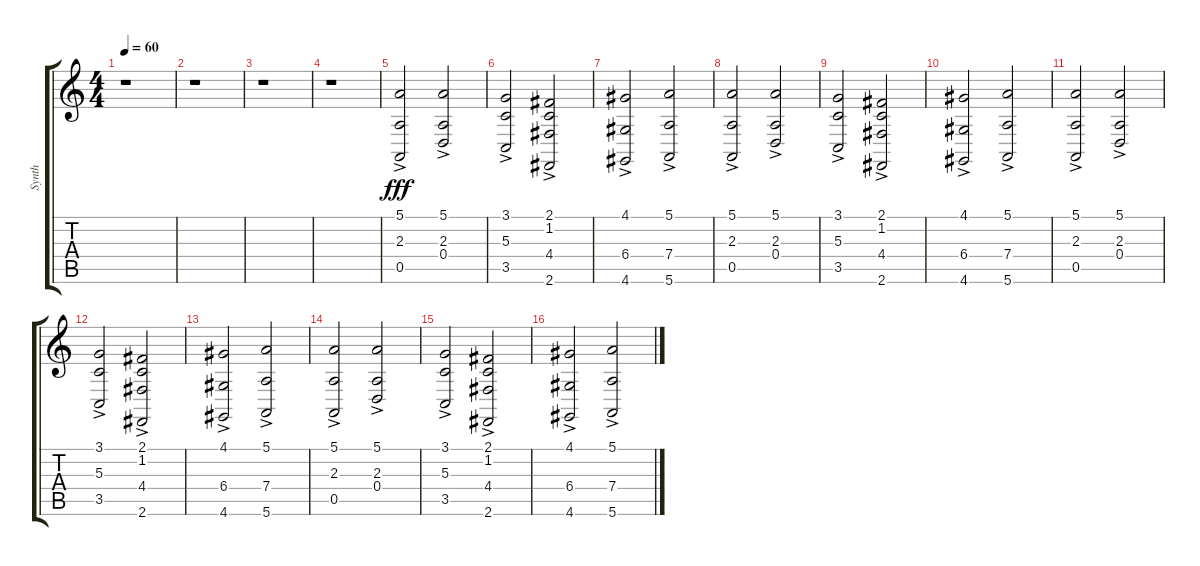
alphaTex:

\track ("Synth" "Synth") {instrument pad7halo}
\staff {score tabs}
\tuning (E4 B3 G3 D3 A2 E2) {hide}
\ts (4 4)
\tempo 60
\clef g2
\ks c
r.1{dy f} |
r.1 |
r.1 |
r.1 |
(5.1{ac} 2.3{ac} 0.5{ac}).2{dy fff volume 16 instrument tubularbells} (5.1{ac} 2.3{ac} 0.4{ac}).2 |
(3.1{ac} 5.3{ac} 3.5{ac}).2 (2.1{ac} 1.2{ac} 4.4{ac} 2.6{ac}).2 |
(4.1{ac} 6.4{ac} 4.6{ac}).2 (5.1{ac} 7.4{ac} 5.6{ac}).2 |
(5.1{ac} 2.3{ac} 0.5{ac}).2{volume 16 instrument tubularbells} (5.1{ac} 2.3{ac} 0.4{ac}).2 |
(3.1{ac} 5.3{ac} 3.5{ac}).2 (2.1{ac} 1.2{ac} 4.4{ac} 2.6{ac}).2 |
(4.1{ac} 6.4 4.6{ac}).2 (5.1{ac} 7.4{ac} 5.6{ac}).2 |
(5.1{ac} 2.3{ac} 0.5{ac}).2{volume 16 instrument tubularbells} (5.1{ac} 2.3{ac} 0.4{ac}).2 |
(3.1{ac} 5.3{ac} 3.5{ac}).2 (2.1{ac} 1.2{ac} 4.4{ac} 2.6{ac}).2 |
(4.1{ac} 6.4{ac} 4.6{ac}).2 (5.1{ac} 7.4 5.6).2 |
(5.1{ac} 2.3 0.5).2{volume 16 instrument tubularbells} (5.1{ac} 2.3 0.4).2 |
(3.1{ac} 5.3 3.5).2 (2.1{ac} 1.2 4.4 2.6).2 |
(4.1{ac} 6.4 4.6).2 (5.1{ac} 7.4 5.6).2
